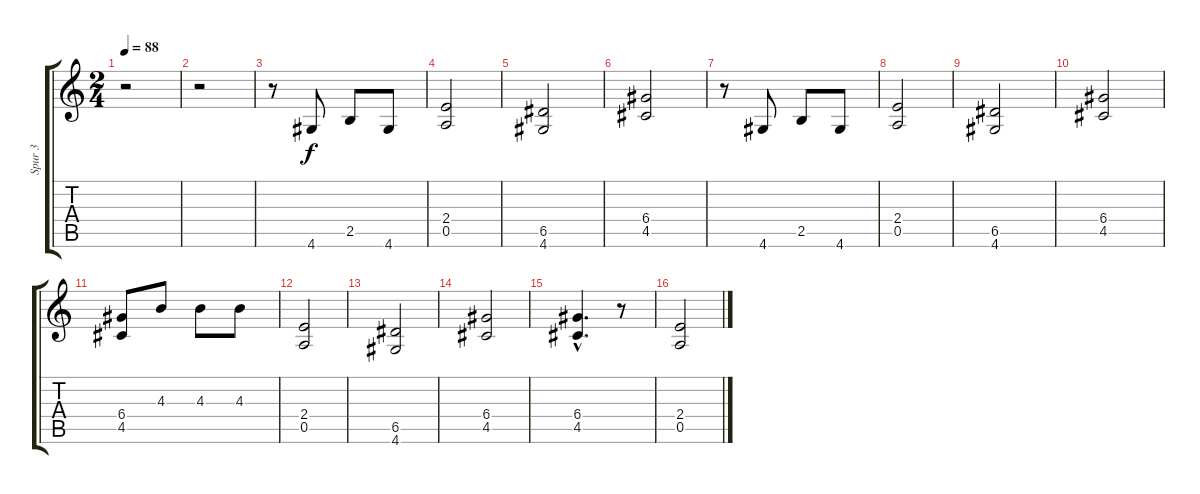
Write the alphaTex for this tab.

\track ("Spur 3" "Spur 3") {instrument overdrivenguitar}
\staff {score tabs}
\tuning (E4 B3 G3 D3 A2 E2) {hide}
\ts (2 4)
\tempo 88
\clef g2
\ks c
r.2{dy f instrument overdrivenguitar} |
r.2 |
r.8 4.6.8 2.5.8 4.6.8 |
(2.4 0.5).2 |
(6.5 4.6).2 |
(6.4 4.5).2 |
r.8 4.6.8 2.5.8 4.6.8 |
(2.4 0.5).2 |
(6.5 4.6).2 |
(6.4 4.5).2 |
(6.4 4.5).8 4.3.8 4.3.8 4.3.8 |
(2.4 0.5).2 |
(6.5 4.6).2 |
(6.4 4.5).2 |
(6.4{hac} 4.5{hac}).4{d} r.8 |
(2.4 0.5).2
